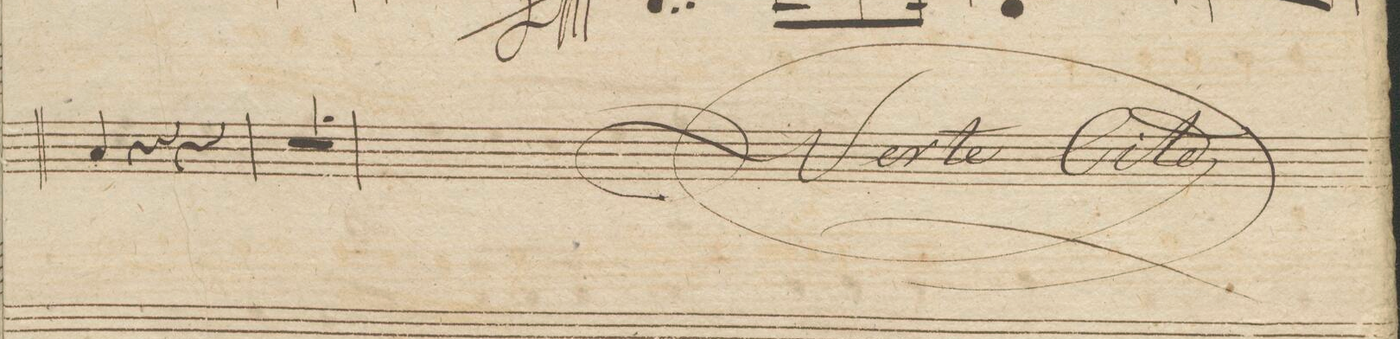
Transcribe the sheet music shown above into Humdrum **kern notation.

**kern	**dynam
*I"Viola.	*
*clefC3	*
*k[b-e-a-]	*
*M3/4	*
4B-/	.
4r	.
4r	.
=5	=5
2.r	.
=6	=6
*-	*-
